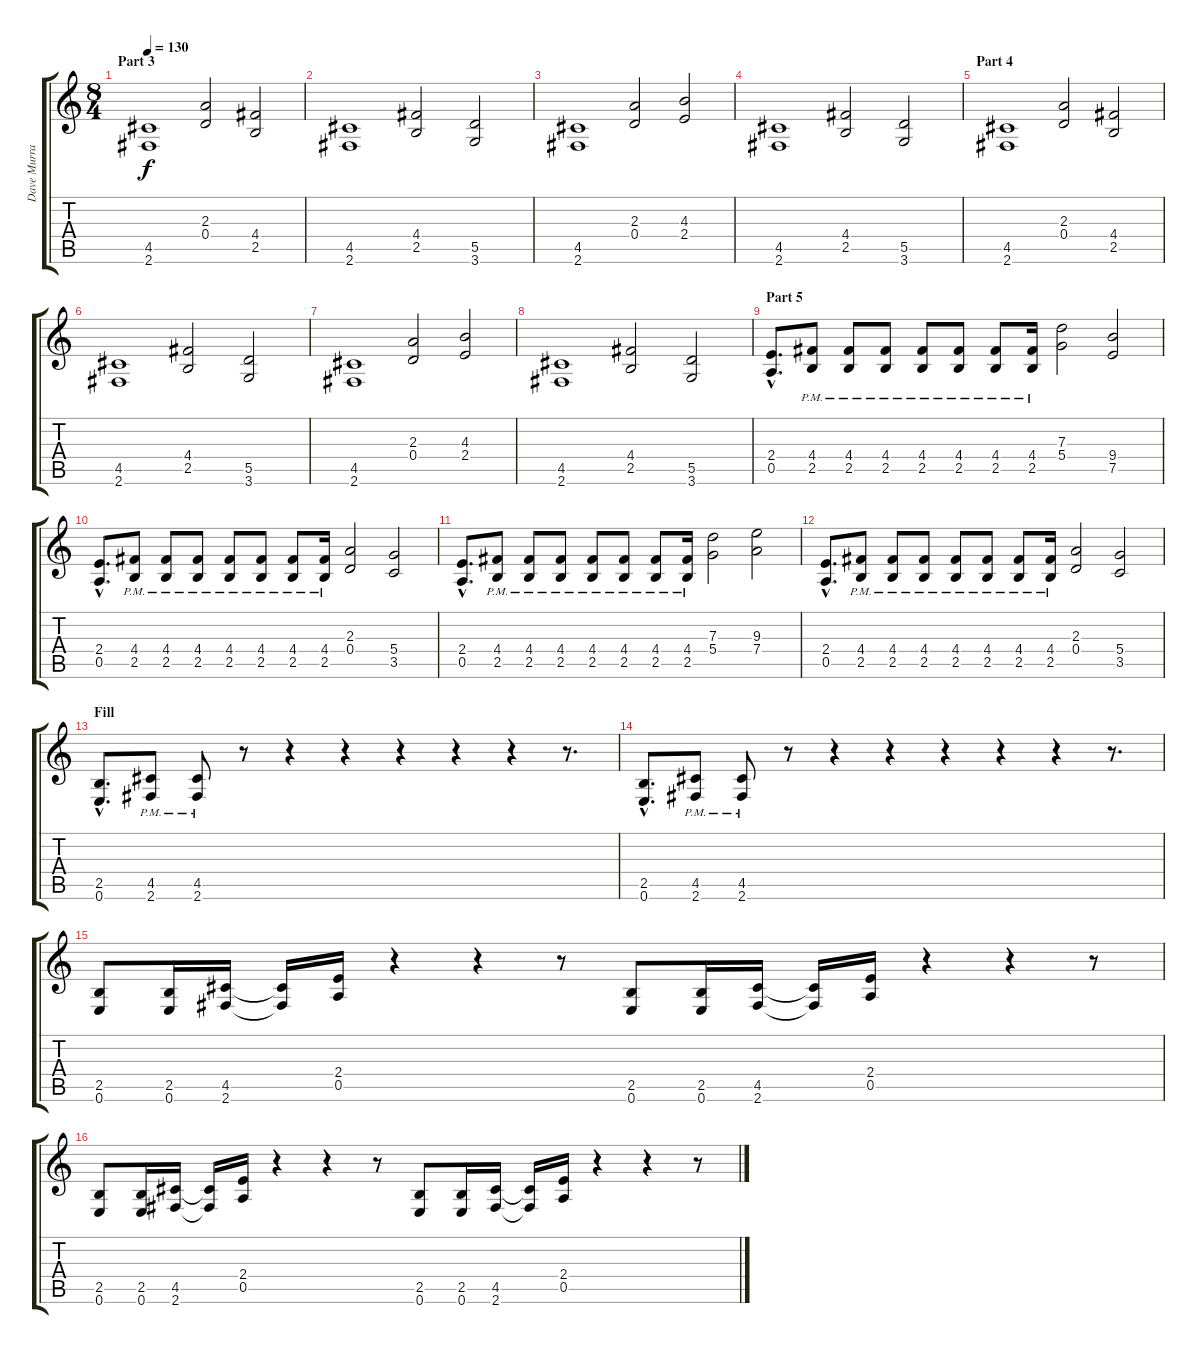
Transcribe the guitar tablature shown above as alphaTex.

\track ("Dave Murray - Rhytm" "Dave Murra") {instrument distortionguitar}
\staff {score tabs}
\tuning (E4 B3 G3 D3 A2 E2) {hide}
\ts (8 4)
\section ("" "Part 3")
\tempo 130
\clef g2
\ks c
(4.5 2.6).1{dy f} (2.3 0.4).2 (4.4 2.5).2 |
(4.5 2.6).1 (4.4 2.5).2 (5.5 3.6).2 |
(4.5 2.6).1 (2.3 0.4).2 (4.3 2.4).2 |
(4.5 2.6).1 (4.4 2.5).2 (5.5 3.6).2 |
\section ("" "Part 4")
(4.5 2.6).1 (2.3 0.4).2 (4.4 2.5).2 |
(4.5 2.6).1 (4.4 2.5).2 (5.5 3.6).2 |
(4.5 2.6).1 (2.3 0.4).2 (4.3 2.4).2 |
(4.5 2.6).1 (4.4 2.5).2 (5.5 3.6).2 |
\section ("" "Part 5")
(2.4{hac} 0.5{hac}).8{d} (4.4{pm} 2.5{pm}).8 (4.4{pm} 2.5{pm}).8 (4.4{pm} 2.5{pm}).8 (4.4{pm} 2.5{pm}).8 (4.4{pm} 2.5{pm}).8 (4.4{pm} 2.5{pm}).8 (4.4{pm} 2.5{pm}).16 (7.3 5.4).2 (9.4 7.5).2 |
(2.4{hac} 0.5{hac}).8{d} (4.4{pm} 2.5{pm}).8 (4.4{pm} 2.5{pm}).8 (4.4{pm} 2.5{pm}).8 (4.4{pm} 2.5{pm}).8 (4.4{pm} 2.5{pm}).8 (4.4{pm} 2.5{pm}).8 (4.4{pm} 2.5{pm}).16 (2.3 0.4).2 (5.4 3.5).2 |
(2.4{hac} 0.5{hac}).8{d} (4.4{pm} 2.5{pm}).8 (4.4{pm} 2.5{pm}).8 (4.4{pm} 2.5{pm}).8 (4.4{pm} 2.5{pm}).8 (4.4{pm} 2.5{pm}).8 (4.4{pm} 2.5{pm}).8 (4.4{pm} 2.5{pm}).16 (7.3 5.4).2 (9.3 7.4).2 |
(2.4{hac} 0.5{hac}).8{d} (4.4{pm} 2.5{pm}).8 (4.4{pm} 2.5{pm}).8 (4.4{pm} 2.5{pm}).8 (4.4{pm} 2.5{pm}).8 (4.4{pm} 2.5{pm}).8 (4.4{pm} 2.5{pm}).8 (4.4{pm} 2.5{pm}).16 (2.3 0.4).2 (5.4 3.5).2 |
\section ("" "Fill")
(2.5{hac} 0.6{hac}).8{d} (4.5{pm} 2.6{pm}).8 (4.5 2.6{pm}).8 r.8 r.4 r.4 r.4 r.4 r.4 r.8{d} |
(2.5{hac} 0.6{hac}).8{d} (4.5{pm} 2.6{pm}).8 (4.5 2.6{pm}).8 r.8 r.4 r.4 r.4 r.4 r.4 r.8{d} |
(2.5 0.6).8 (2.5 0.6).16 (4.5 2.6).16 (4.5{t} 2.6{t}).16 (2.4 0.5).16 r.4 r.4 r.8 (2.5 0.6).8 (2.5 0.6).16 (4.5 2.6).16 (4.5{t} 2.6{t}).16 (2.4 0.5).16 r.4 r.4 r.8 |
(2.5 0.6).8 (2.5 0.6).16 (4.5 2.6).16 (4.5{t} 2.6{t}).16 (2.4 0.5).16 r.4 r.4 r.8 (2.5 0.6).8 (2.5 0.6).16 (4.5 2.6).16 (4.5{t} 2.6{t}).16 (2.4 0.5).16 r.4 r.4 r.8
